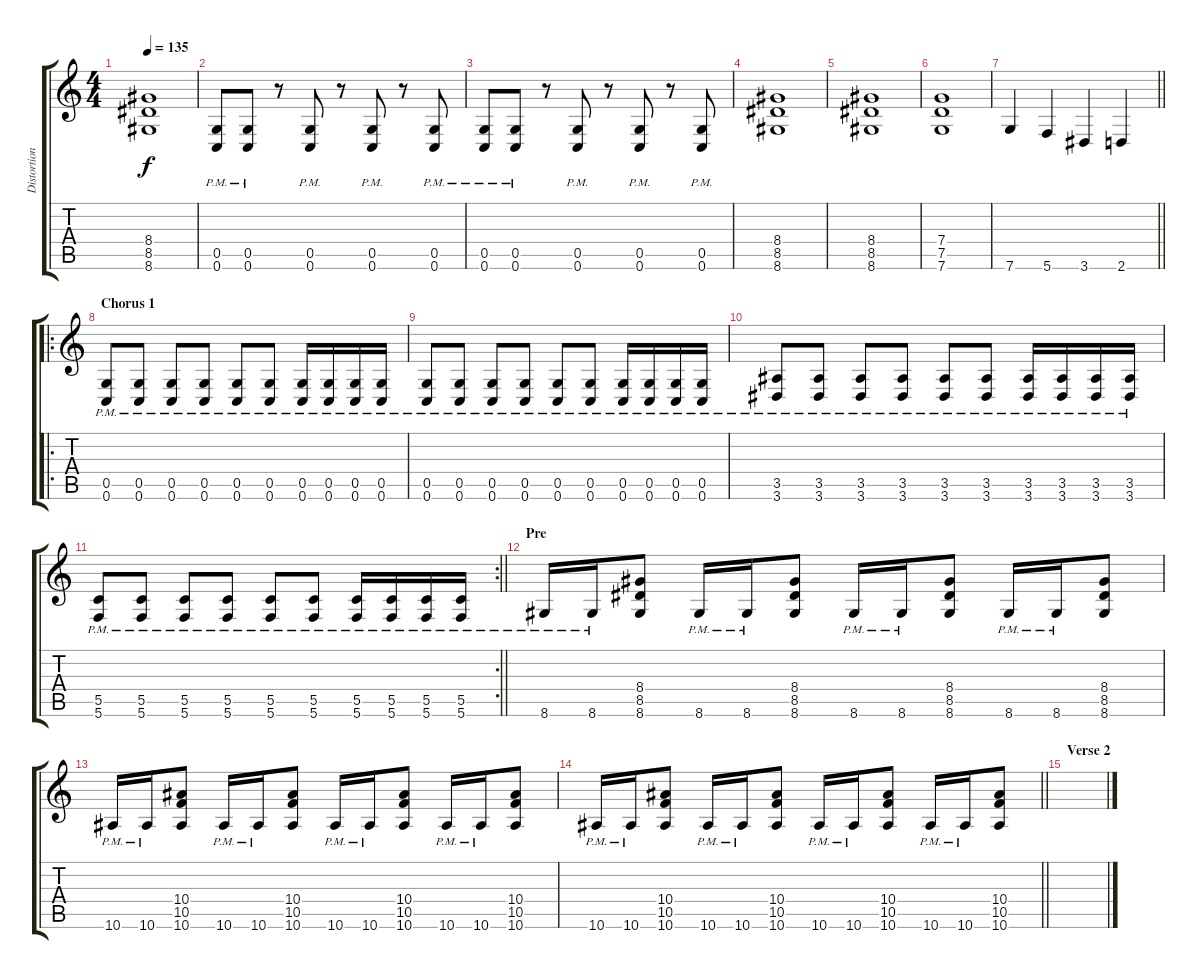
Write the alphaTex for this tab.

\track ("Distortion Guitar 2" "Distortion") {instrument overdrivenguitar}
\staff {score tabs}
\tuning (D4 A3 F3 C3 G2 C2) {hide}
\ts (4 4)
\tempo 135
\clef g2
\ks c
(8.4 8.5 8.6).1{dy f} |
(0.5{pm} 0.6{pm}).8 (0.5{pm} 0.6{pm}).8 r.8 (0.5{pm} 0.6{pm}).8 r.8 (0.5{pm} 0.6{pm}).8 r.8 (0.5{pm} 0.6{pm}).8 |
(0.5{pm} 0.6{pm}).8 (0.5{pm} 0.6{pm}).8 r.8 (0.5{pm} 0.6{pm}).8 r.8 (0.5{pm} 0.6{pm}).8 r.8 (0.5{pm} 0.6{pm}).8 |
(8.4 8.5 8.6).1 |
(8.4 8.5 8.6).1 |
(7.4 7.5 7.6).1 |
\barLineRight lightlight
7.6.4 5.6.4 3.6.4 2.6.4 |
\ro
\section ("" "Chorus 1")
(0.5{pm} 0.6{pm}).8 (0.5{pm} 0.6{pm}).8 (0.5{pm} 0.6{pm}).8 (0.5{pm} 0.6{pm}).8 (0.5{pm} 0.6{pm}).8 (0.5{pm} 0.6{pm}).8 (0.5{pm} 0.6{pm}).16 (0.5{pm} 0.6{pm}).16 (0.5{pm} 0.6{pm}).16 (0.5{pm} 0.6{pm}).16 |
(0.5{pm} 0.6{pm}).8 (0.5{pm} 0.6{pm}).8 (0.5{pm} 0.6{pm}).8 (0.5{pm} 0.6{pm}).8 (0.5{pm} 0.6{pm}).8 (0.5{pm} 0.6{pm}).8 (0.5{pm} 0.6{pm}).16 (0.5{pm} 0.6{pm}).16 (0.5{pm} 0.6{pm}).16 (0.5{pm} 0.6{pm}).16 |
(3.5{pm} 3.6{pm}).8 (3.5{pm} 3.6{pm}).8 (3.5{pm} 3.6{pm}).8 (3.5{pm} 3.6{pm}).8 (3.5{pm} 3.6{pm}).8 (3.5{pm} 3.6{pm}).8 (3.5{pm} 3.6{pm}).16 (3.5{pm} 3.6{pm}).16 (3.5{pm} 3.6{pm}).16 (3.5{pm} 3.6{pm}).16 |
\rc 2
\barLineRight lightlight
(5.5{pm} 5.6{pm}).8 (5.5{pm} 5.6{pm}).8 (5.5{pm} 5.6{pm}).8 (5.5{pm} 5.6{pm}).8 (5.5{pm} 5.6{pm}).8 (5.5{pm} 5.6{pm}).8 (5.5{pm} 5.6{pm}).16 (5.5{pm} 5.6{pm}).16 (5.5{pm} 5.6{pm}).16 (5.5{pm} 5.6{pm}).16 |
\section ("" "Pre")
8.6{pm}.16 8.6{pm}.16 (8.4 8.5 8.6).8 8.6{pm}.16 8.6{pm}.16 (8.4 8.5 8.6).8 8.6{pm}.16 8.6{pm}.16 (8.4 8.5 8.6).8 8.6{pm}.16 8.6{pm}.16 (8.4 8.5 8.6).8 |
10.6{pm}.16 10.6{pm}.16 (10.4 10.5 10.6).8 10.6{pm}.16 10.6{pm}.16 (10.4 10.5 10.6).8 10.6{pm}.16 10.6{pm}.16 (10.4 10.5 10.6).8 10.6{pm}.16 10.6{pm}.16 (10.4 10.5 10.6).8 |
\barLineRight lightlight
10.6{pm}.16 10.6{pm}.16 (10.4 10.5 10.6).8 10.6{pm}.16 10.6{pm}.16 (10.4 10.5 10.6).8 10.6{pm}.16 10.6{pm}.16 (10.4 10.5 10.6).8 10.6{pm}.16 10.6{pm}.16 (10.4 10.5 10.6).8 |
\section ("" "Verse 2")
